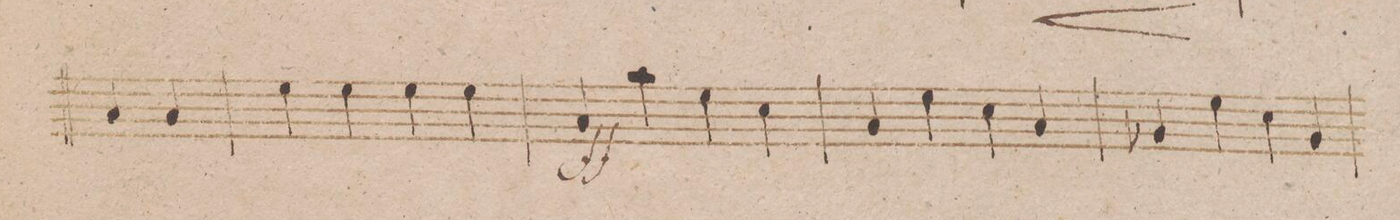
**kern	**dynam
*I"Violoncello et Baſso.	*
*clefF4	*
*k[b-]	*
*met(c|)	*
*M2/2	*
4C/	.
4C/	.
=28	=28
4G\	.
4G\	.
4G\	.
4G\	.
=29	=29
4C/	ff
4c\	.
4G\	.
4E\	.
=30	=30
4C/	.
4G\	.
4E\	.
4C/	.
=31	=31
4BB-X/	.
4G\	.
4E\	.
4BB-/	.
=32	=32
*-	*-
